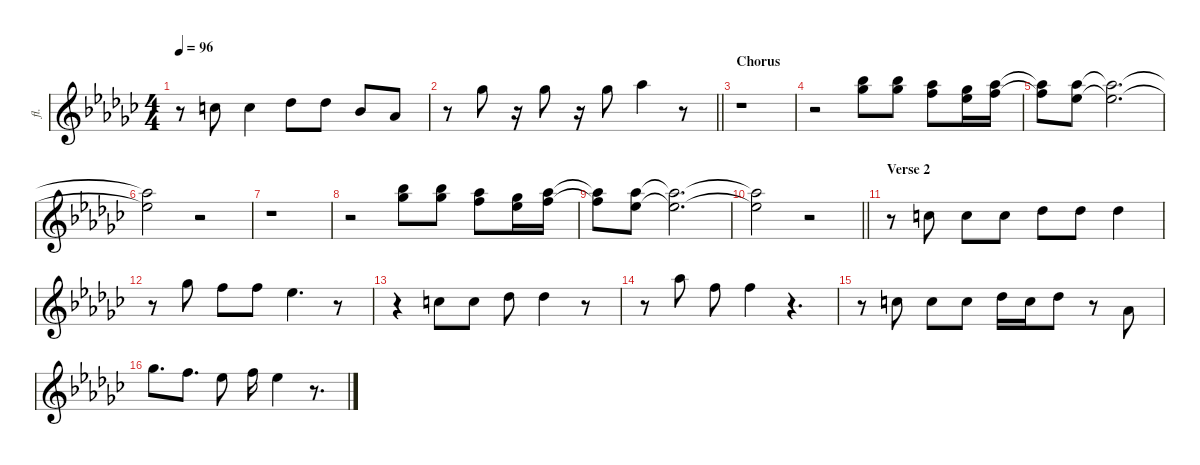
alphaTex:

\defaultSystemsLayout 4
\hideDynamics
\bracketExtendMode nobrackets
\otherSystemsTrackNameOrientation horizontal
\track ("Vocals (David Lee Roth)" "fl.") {defaultSystemsLayout 4 mute instrument flute}
\staff {score}
\tuning (Eb4 Bb3 Gb3 Db3 Ab2 Eb2)
\ts (4 4)
\tempo 96
\clef g2
\ks ebminor
r.8{dy f beam Down} 14.2{acc forcenatural}.8{beam Down} 14.2{acc forcenatural}.4{beam Down} 15.2{acc b}.8{beam Down} 15.2{acc b}.8{beam Down} 16.3{acc b}.8{beam Up} 14.3{acc b}.8{beam Up} |
\barLineRight lightlight
r.8{beam Down} 15.1{acc b}.8{beam Down} r.16{beam Down} 15.1{acc b}.8{beam Down} r.16{beam Down} 15.1{acc b}.8{beam Down} 17.1{acc b}.4{beam Down} r.8{beam Down} |
\section ("" "Chorus")
r.1{beam Down} |
r.2{beam Down} (19.1{acc b} 20.2{acc b}).8{beam Down} (19.1{acc b} 20.2{acc b}).8{beam Down} (17.1{acc b} 19.2{acc forcenatural}).8{beam Down} (20.2{acc b} 21.3{acc b}).16{beam Down} (17.1{acc b} 19.2{acc forcenatural}).16{beam Down} |
(17.1{t acc b} 19.2{t acc forcenatural}).8{beam Down} (17.1{acc b} 17.2{acc b}).8{beam Down} (17.1{t acc b} 17.2{t acc b}).2{d beam Down} |
(17.1{t acc b} 17.2{t acc b}).2{beam Down} r.2{beam Down} |
r.1{beam Down} |
r.2{beam Down} (19.1{acc b} 20.2{acc b}).8{beam Down} (19.1{acc b} 20.2{acc b}).8{beam Down} (17.1{acc b} 19.2{acc forcenatural}).8{beam Down} (20.2{acc b} 21.3{acc b}).16{beam Down} (17.1{acc b} 19.2{acc forcenatural}).16{beam Down} |
(17.1{t acc b} 19.2{t acc forcenatural}).8{beam Down} (17.1{acc b} 17.2{acc b}).8{beam Down} (17.1{t acc b} 17.2{t acc b}).2{d beam Down} |
\barLineRight lightlight
(17.1{t acc b} 17.2{t acc b}).2{beam Down} r.2{beam Down} |
\section ("" "Verse 2")
r.8{beam Down} 9.1{acc forcenatural}.8{beam Down} 9.1{acc forcenatural}.8{beam Down} 9.1{acc forcenatural}.8{beam Down} 10.1{acc b}.8{beam Down} 10.1{acc b}.8{beam Down} 10.1{acc b}.4{beam Down} |
r.8{beam Down} 15.1{acc b}.8{beam Down} 14.1{acc forcenatural}.8{beam Down} 14.1{acc forcenatural}.8{beam Down} 12.1{acc b}.4{d beam Down} r.8{beam Down} |
r.4{beam Down} 14.2{acc forcenatural}.8{beam Down} 14.2{acc forcenatural}.8{beam Down} 15.2{acc b}.8{beam Down} 15.2{acc b}.4{beam Down} r.8{beam Down} |
r.8{beam Down} 17.1{acc b}.8{beam Down} 14.1{acc forcenatural}.8{beam Down} 14.1{acc forcenatural}.4{beam Down} r.4{d beam Down} |
r.8{beam Down} 14.2{acc forcenatural}.8{beam Down} 14.2{acc forcenatural}.8{beam Down} 14.2{acc forcenatural}.8{beam Down} 15.2{acc b}.16{beam Down} 14.2{acc forcenatural}.16{beam Down} 15.2{acc b}.8{beam Down} r.8{beam Down} 14.3{acc b}.8{beam Up} |
15.1{acc b}.8{d beam Down} 14.1{acc forcenatural}.8{d beam Down} 12.1{acc b}.8{beam Down} 14.1{acc forcenatural}.16{beam Down} 12.1{acc b}.4{beam Down} r.8{d beam Down}
